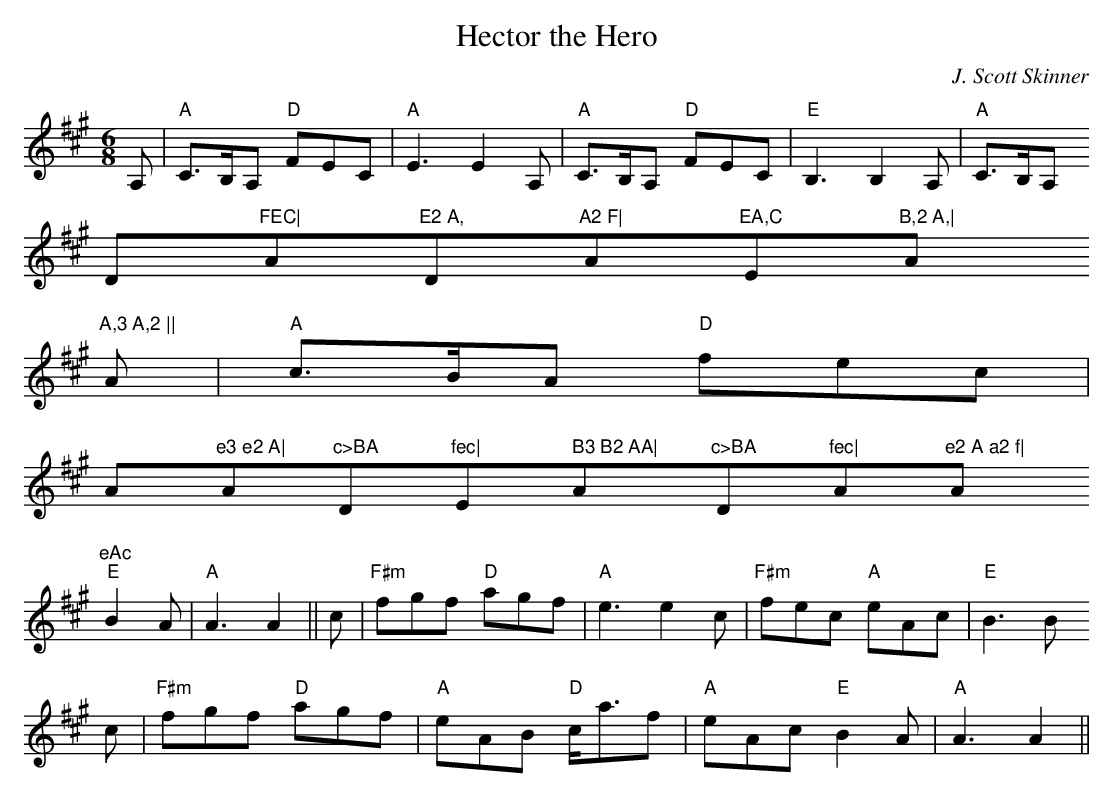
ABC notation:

X:1
T:Hector the Hero
M:6/8
L:1/8
C:J. Scott Skinner
K:A
A,|"A"C>B,A, "D"FEC|"A"E3 E2 A,|"A"C>B,A, "D"FEC|"E"B,3 B,2 A,|"A"C>B,A,
 "
D"FEC|"A"E2 A, "D"A2 F|"A"EA,C "E"B,2 A,|"A"A,3 A,2 ||
A|"A"c>BA "D"fec|"
A"e3 e2 A|"A"c>BA "D"fec|"E" B3 B2 AA|"A"c>BA "D"fec|"A"e2 A a2 f|"A"eAc
 "E"B2 A|"A"A3 A2 ||c|"F#m"fgf "D"agf|"A"e3 e2 c|"F#m"fec "A"eAc|"E"B3 B
2 c|"F#m"fgf "D"agf|"A"eAB "D"c<af|"A"eAc "E"B2 A|"A"A3 A2||
